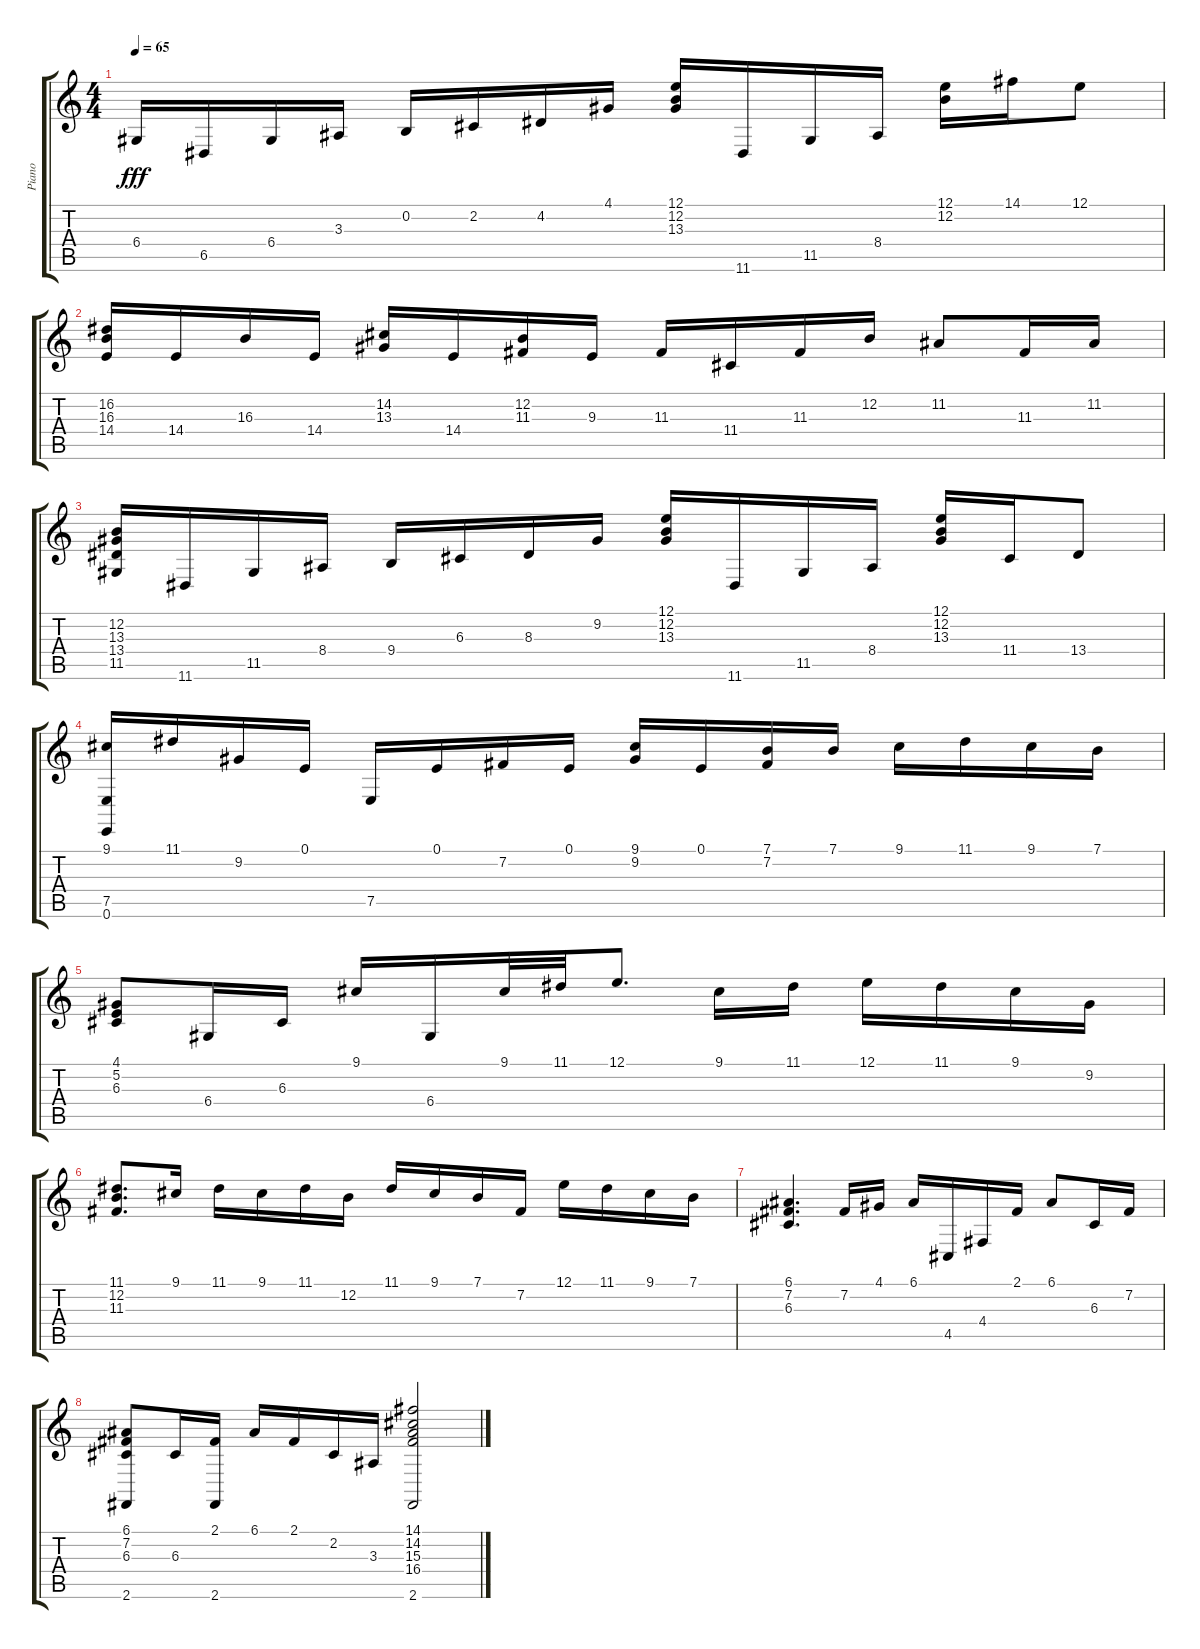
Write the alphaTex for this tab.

\track ("Piano" "Piano") {instrument acousticgrandpiano}
\staff {score tabs}
\tuning (E4 B3 G3 D3 A2 E2) {hide}
\ts (4 4)
\tempo 65
\clef g2
\ks c
6.4.16{dy fff} 6.5.16 6.4.16 3.3.16 0.2.16 2.2.16 4.2.16 4.1.16 (12.1 12.2 13.3).16 11.6.16 11.5.16 8.4.16 (12.1 12.2).16 14.1.16 12.1.8 |
(16.2 16.3 14.4).16 14.4.16 16.3.16 14.4.16 (14.2 13.3).16 14.4.16 (12.2 11.3).16 9.3.16 11.3.16 11.4.16 11.3.16 12.2.16 11.2.8 11.3.16 11.2.16 |
(12.2 13.3 13.4 11.5).16 11.6.16 11.5.16 8.4.16 9.4.16 6.3.16 8.3.16 9.2.16 (12.1 12.2 13.3).16 11.6.16 11.5.16 8.4.16 (12.1 12.2 13.3).16 11.4.16 13.4.8 |
(9.1 7.5 0.6).16 11.1.16 9.2.16 0.1.16 7.5.16 0.1.16 7.2.16 0.1.16 (9.1 9.2).16 0.1.16 (7.1 7.2).16 7.1.16 9.1.16 11.1.16 9.1.16 7.1.16 |
(4.1 5.2 6.3).8 6.4.16 6.3.16 9.1.16 6.4.16 9.1.32 11.1.32 12.1.8{d} 9.1.16 11.1.16 12.1.16 11.1.16 9.1.16 9.2.16 |
(11.1 12.2 11.3).8{d} 9.1.16 11.1.16 9.1.16 11.1.16 12.2.16 11.1.16 9.1.16 7.1.16 7.2.16 12.1.16 11.1.16 9.1.16 7.1.16 |
(6.1 7.2 6.3).4{d} 7.2.16 4.1.16 6.1.16 4.5.16 4.4.16 2.1.16 6.1.8 6.3.16 7.2.16 |
(6.1 7.2 6.3 2.6).8 6.3.16 (2.1 2.6).16 6.1.16 2.1.16 2.2.16 3.3.16 (14.1 14.2 15.3 16.4 2.6).2
